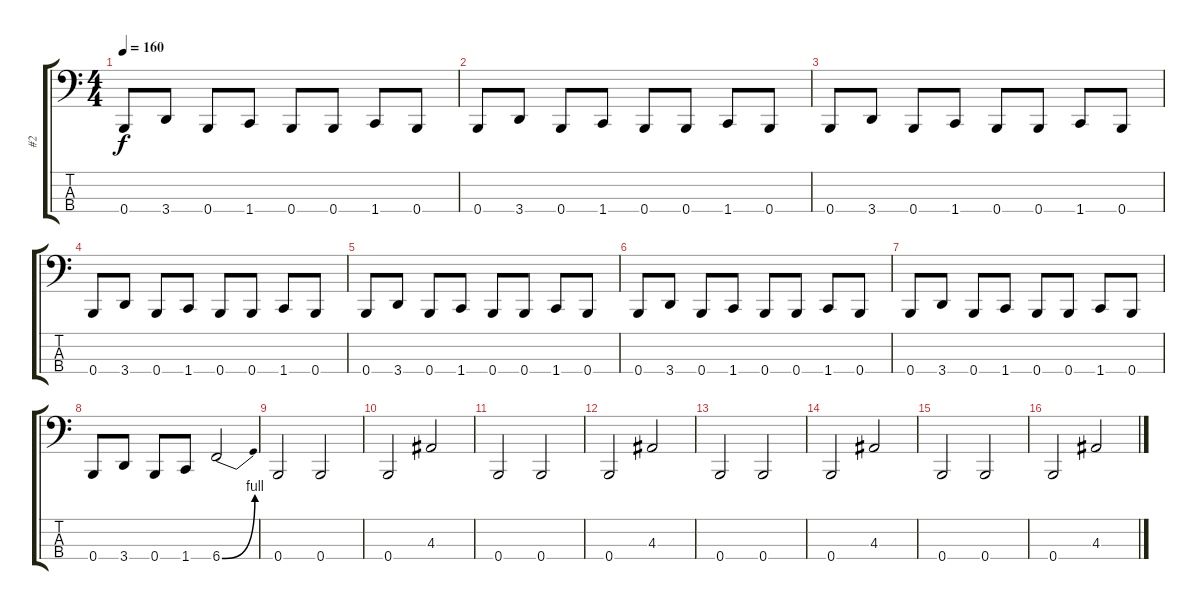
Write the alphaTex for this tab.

\track ("#2" "#2") {instrument electricbasspick}
\staff {score tabs}
\tuning (E2 B1 Gb1 B0) {hide}
\ts (4 4)
\tempo 160
\clef f4
\ks c
0.4.8{dy f} 3.4.8 0.4.8 1.4.8 0.4.8 0.4.8 1.4.8 0.4.8 |
0.4.8 3.4.8 0.4.8 1.4.8 0.4.8 0.4.8 1.4.8 0.4.8 |
0.4.8 3.4.8 0.4.8 1.4.8 0.4.8 0.4.8 1.4.8 0.4.8 |
0.4.8 3.4.8 0.4.8 1.4.8 0.4.8 0.4.8 1.4.8 0.4.8 |
0.4.8 3.4.8 0.4.8 1.4.8 0.4.8 0.4.8 1.4.8 0.4.8 |
0.4.8 3.4.8 0.4.8 1.4.8 0.4.8 0.4.8 1.4.8 0.4.8 |
0.4.8 3.4.8 0.4.8 1.4.8 0.4.8 0.4.8 1.4.8 0.4.8 |
0.4.8 3.4.8 0.4.8 1.4.8 6.4{be (bend 0 0 60 4)}.2 |
0.4.2 0.4.2 |
0.4.2 4.3.2 |
0.4.2 0.4.2 |
0.4.2 4.3.2 |
0.4.2 0.4.2 |
0.4.2 4.3.2 |
0.4.2 0.4.2 |
0.4.2 4.3.2
